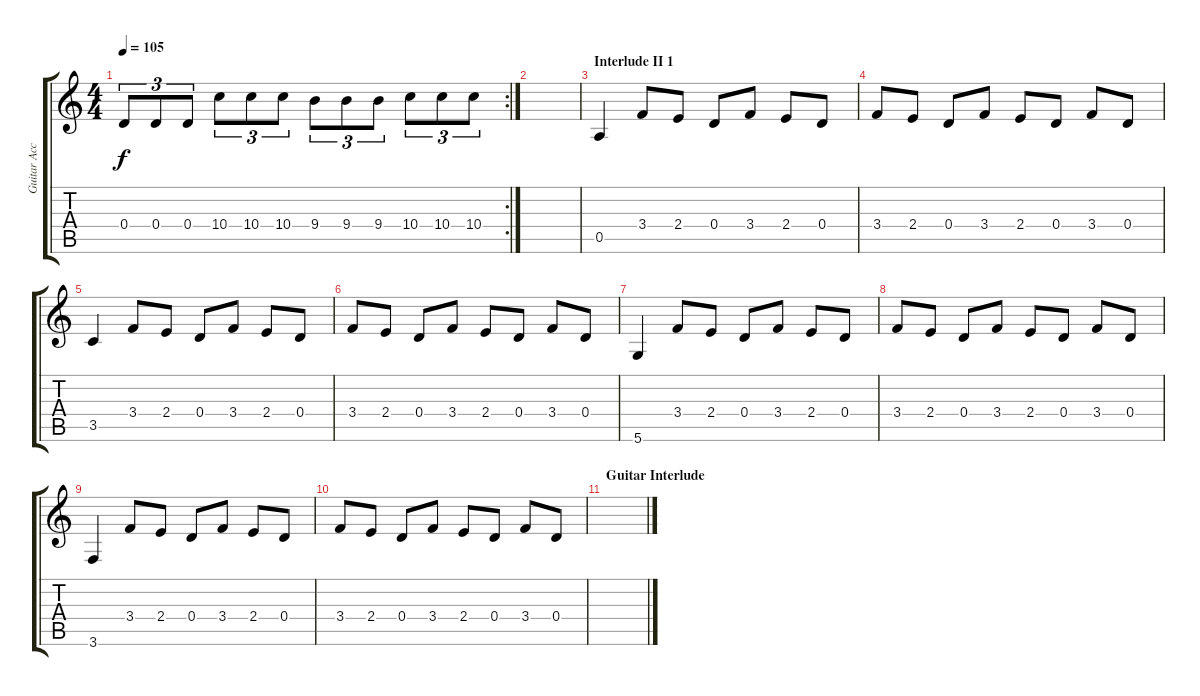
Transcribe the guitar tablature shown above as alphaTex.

\track ("Guitar Accoustic" "Guitar Acc") {instrument acousticguitarsteel}
\staff {score tabs}
\tuning (E4 B3 G3 D3 A2 D2) {hide}
\rc 2
\ts (4 4)
\tempo 105
\clef g2
\ks c
0.4.8{tu (3 2) dy f} 0.4.8{tu (3 2)} 0.4.8{tu (3 2)} 10.4.8{tu (3 2)} 10.4.8{tu (3 2)} 10.4.8{tu (3 2)} 9.4.8{tu (3 2)} 9.4.8{tu (3 2)} 9.4.8{tu (3 2)} 10.4.8{tu (3 2)} 10.4.8{tu (3 2)} 10.4.8{tu (3 2)} |
|
\section ("" "Interlude II 1")
0.5.4 3.4.8 2.4.8 0.4.8 3.4.8 2.4.8 0.4.8 |
3.4.8 2.4.8 0.4.8 3.4.8 2.4.8 0.4.8 3.4.8 0.4.8 |
3.5.4 3.4.8 2.4.8 0.4.8 3.4.8 2.4.8 0.4.8 |
3.4.8 2.4.8 0.4.8 3.4.8 2.4.8 0.4.8 3.4.8 0.4.8 |
5.6.4 3.4.8 2.4.8 0.4.8 3.4.8 2.4.8 0.4.8 |
3.4.8 2.4.8 0.4.8 3.4.8 2.4.8 0.4.8 3.4.8 0.4.8 |
3.6.4 3.4.8 2.4.8 0.4.8 3.4.8 2.4.8 0.4.8 |
3.4.8 2.4.8 0.4.8 3.4.8 2.4.8 0.4.8 3.4.8 0.4.8 |
\section ("" "Guitar Interlude")
